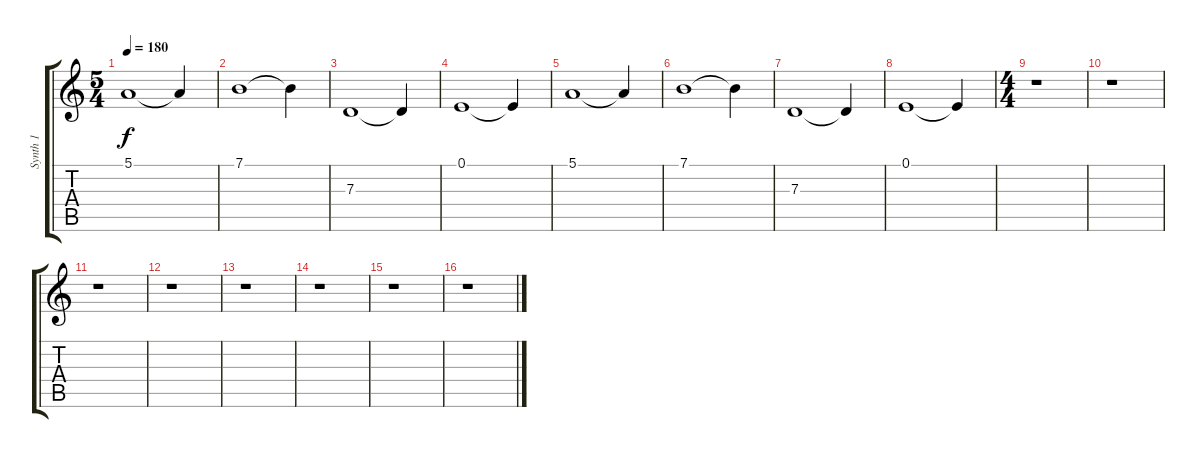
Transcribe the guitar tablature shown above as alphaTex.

\track ("Synth 1" "Synth 1") {instrument lead2sawtooth}
\staff {score tabs}
\tuning (E4 B3 G3 D3 A2 E2) {hide}
\ts (5 4)
\tempo 180
\clef g2
\ks c
5.1.1{dy f} 5.1{t}.4 |
7.1.1 7.1{t}.4 |
7.3.1 7.3{t}.4 |
0.1.1 0.1{t}.4 |
5.1.1 5.1{t}.4 |
7.1.1 7.1{t}.4 |
7.3.1 7.3{t}.4 |
0.1.1 0.1{t}.4 |
\ts (4 4)
r.1 |
r.1 |
r.1 |
r.1 |
r.1 |
r.1 |
r.1 |
r.1
